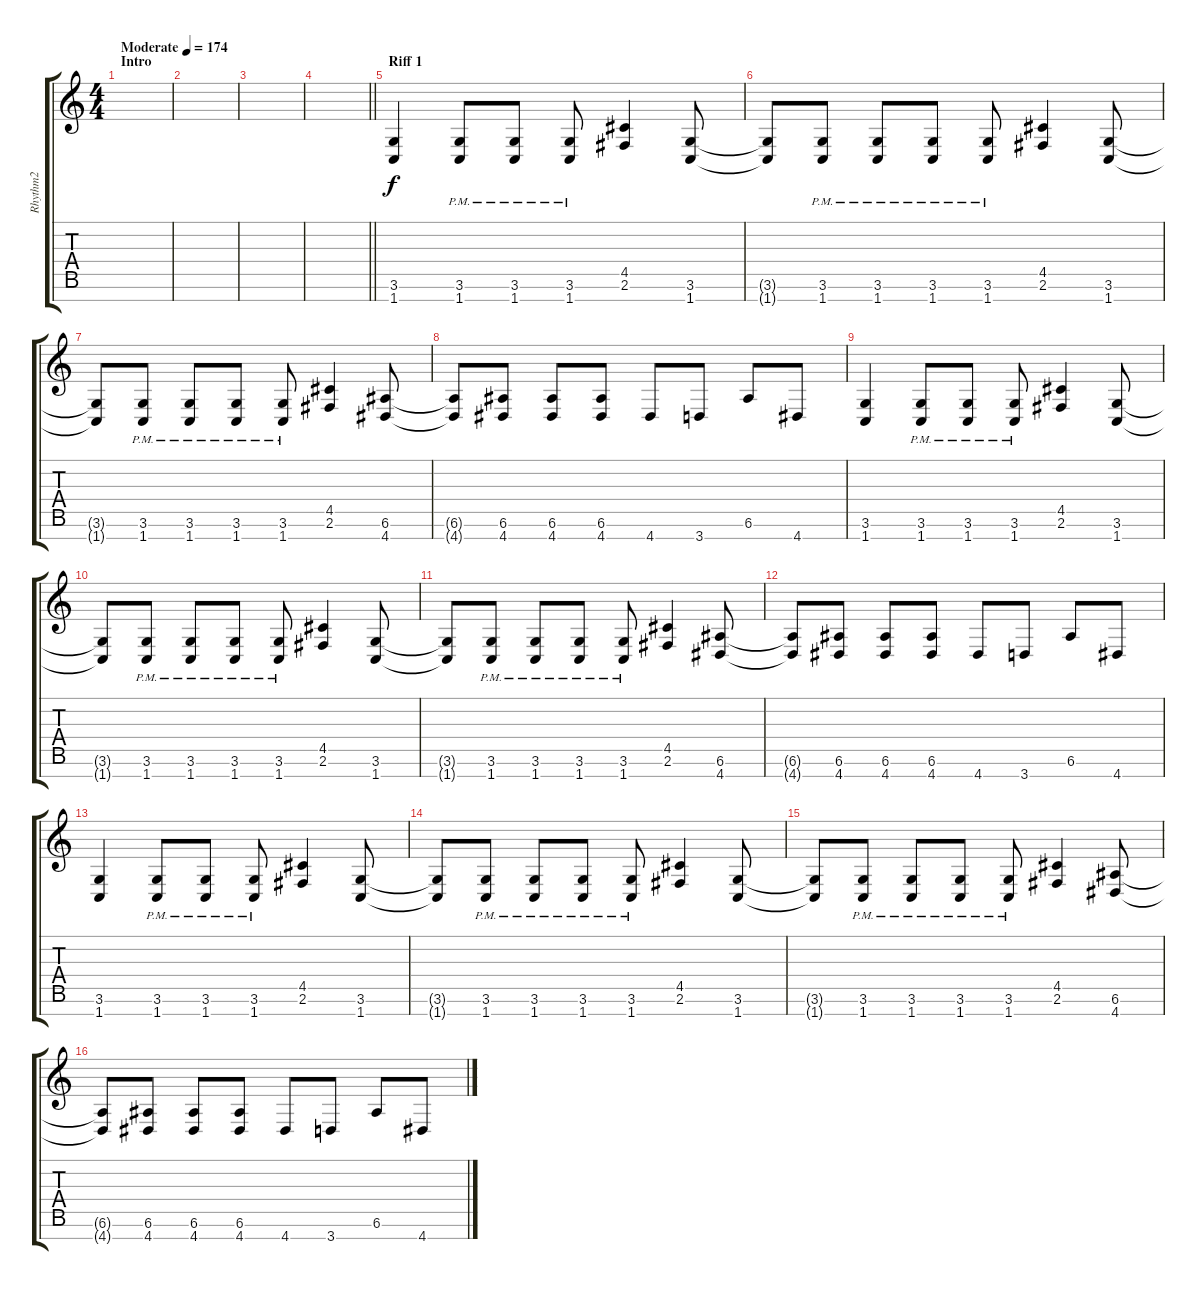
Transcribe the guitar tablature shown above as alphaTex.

\track ("Rhythm2" "Rhythm2") {instrument overdrivenguitar}
\staff {score tabs}
\tuning (E4 B3 G3 D3 A2 E2 B1) {hide}
\ts (4 4)
\section ("" "Intro")
\tempo (174 "Moderate")
\clef g2
\ks c
|
|
|
\barLineRight lightlight
|
\section ("" "Riff 1")
(3.6 1.7).4 (3.6{pm} 1.7{pm}).8 (3.6{pm} 1.7{pm}).8 (3.6{pm} 1.7{pm}).8 (4.5 2.6).4 (3.6 1.7).8 |
(3.6{t} 1.7{t}).8 (3.6{pm} 1.7{pm}).8 (3.6{pm} 1.7{pm}).8 (3.6{pm} 1.7{pm}).8 (3.6{pm} 1.7{pm}).8 (4.5 2.6).4 (3.6 1.7).8 |
(3.6{t} 1.7{t}).8 (3.6{pm} 1.7{pm}).8 (3.6{pm} 1.7{pm}).8 (3.6{pm} 1.7{pm}).8 (3.6{pm} 1.7{pm}).8 (4.5 2.6).4 (6.6 4.7).8 |
(6.6{t} 4.7{t}).8 (6.6 4.7).8 (6.6 4.7).8 (6.6 4.7).8 4.7.8 3.7.8 6.6.8 4.7.8 |
(3.6 1.7).4 (3.6{pm} 1.7{pm}).8 (3.6{pm} 1.7{pm}).8 (3.6{pm} 1.7{pm}).8 (4.5 2.6).4 (3.6 1.7).8 |
(3.6{t} 1.7{t}).8 (3.6{pm} 1.7{pm}).8 (3.6{pm} 1.7{pm}).8 (3.6{pm} 1.7{pm}).8 (3.6{pm} 1.7{pm}).8 (4.5 2.6).4 (3.6 1.7).8 |
(3.6{t} 1.7{t}).8 (3.6{pm} 1.7{pm}).8 (3.6{pm} 1.7{pm}).8 (3.6{pm} 1.7{pm}).8 (3.6{pm} 1.7{pm}).8 (4.5 2.6).4 (6.6 4.7).8 |
(6.6{t} 4.7{t}).8 (6.6 4.7).8 (6.6 4.7).8 (6.6 4.7).8 4.7.8 3.7.8 6.6.8 4.7.8 |
(3.6 1.7).4 (3.6{pm} 1.7{pm}).8 (3.6{pm} 1.7{pm}).8 (3.6{pm} 1.7{pm}).8 (4.5 2.6).4 (3.6 1.7).8 |
(3.6{t} 1.7{t}).8 (3.6{pm} 1.7{pm}).8 (3.6{pm} 1.7{pm}).8 (3.6{pm} 1.7{pm}).8 (3.6{pm} 1.7{pm}).8 (4.5 2.6).4 (3.6 1.7).8 |
(3.6{t} 1.7{t}).8 (3.6{pm} 1.7{pm}).8 (3.6{pm} 1.7{pm}).8 (3.6{pm} 1.7{pm}).8 (3.6{pm} 1.7{pm}).8 (4.5 2.6).4 (6.6 4.7).8 |
(6.6{t} 4.7{t}).8 (6.6 4.7).8 (6.6 4.7).8 (6.6 4.7).8 4.7.8 3.7.8 6.6.8 4.7.8
